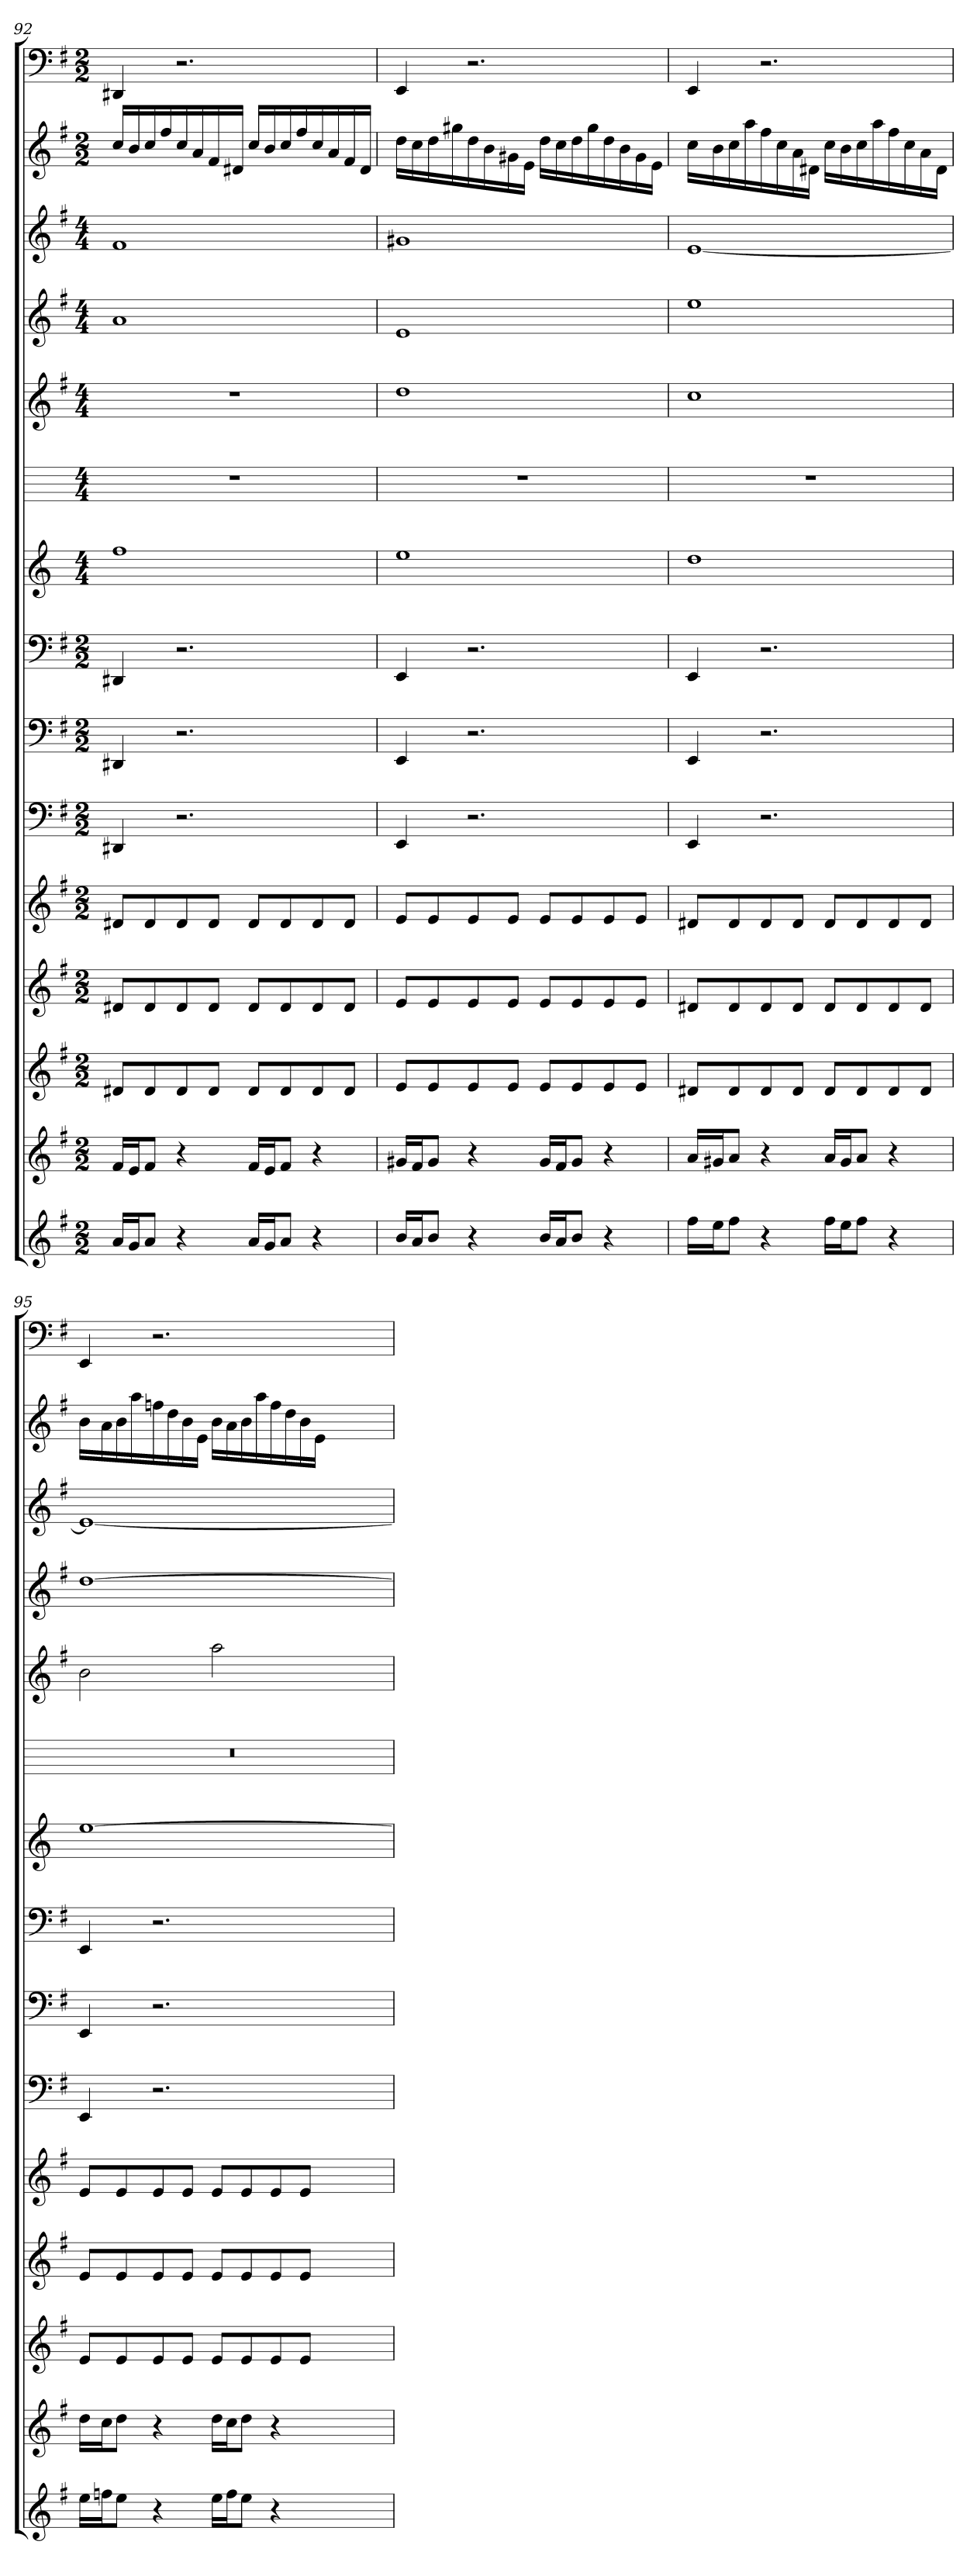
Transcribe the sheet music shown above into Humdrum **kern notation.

**kern	**kern	**kern	**kern	**kern	**kern	**kern	**kern	**kern	**kern	**kern	**kern	**kern	**kern	**kern
*part15	*part14	*part13	*part12	*part11	*part10	*part9	*part8	*part7	*part6	*part5	*part4	*part3	*part2	*part1
*staff15	*staff14	*staff13	*staff12	*staff11	*staff10	*staff9	*staff8	*staff7	*staff6	*staff5	*staff4	*staff3	*staff2	*staff1
*k[f#]	*k[f#]	*k[f#]	*k[f#]	*k[f#]	*k[f#]	*k[f#]	*k[f#]	*k[]	*k[]	*k[f#]	*k[f#]	*k[f#]	*k[f#]	*k[f#]
*G:	*G:	*G:	*G:	*G:	*G:	*G:	*G:	*	*	*G:	*G:	*G:	*G:	*G:
*M2/2	*M2/2	*M2/2	*M2/2	*M2/2	*M2/2	*M2/2	*M2/2	*M4/4	*M4/4	*M4/4	*M4/4	*M4/4	*M2/2	*M2/2
=92	=92	=92	=92	=92	=92	=92	=92	=92	=92	=92	=92	=92	=92	=92
16aLL	16f#LL	8d#XL	8d#XL	8d#XL	4DD#X	4DD#X	4DD#X	1ff	1r	1r	1a	1f#	16ccLL	4DD#X
16gJ	16eJ	.	.	.	.	.	.	.	.	.	.	.	16b	.
8aJ	8f#J	8d#	8d#	8d#	.	.	.	.	.	.	.	.	16cc	.
.	.	.	.	.	.	.	.	.	.	.	.	.	16ff#	.
4r	4r	8d#	8d#	8d#	2.r	2.r	2.r	.	.	.	.	.	16cc	2.r
.	.	.	.	.	.	.	.	.	.	.	.	.	16a	.
.	.	8d#J	8d#J	8d#J	.	.	.	.	.	.	.	.	16f#	.
.	.	.	.	.	.	.	.	.	.	.	.	.	16d#XJJ	.
16aLL	16f#LL	8d#L	8d#L	8d#L	.	.	.	.	.	.	.	.	16ccLL	.
16gJ	16eJ	.	.	.	.	.	.	.	.	.	.	.	16b	.
8aJ	8f#J	8d#	8d#	8d#	.	.	.	.	.	.	.	.	16cc	.
.	.	.	.	.	.	.	.	.	.	.	.	.	16ff#	.
4r	4r	8d#	8d#	8d#	.	.	.	.	.	.	.	.	16cc	.
.	.	.	.	.	.	.	.	.	.	.	.	.	16a	.
.	.	8d#J	8d#J	8d#J	.	.	.	.	.	.	.	.	16f#	.
.	.	.	.	.	.	.	.	.	.	.	.	.	16d#JJ	.
=93	=93	=93	=93	=93	=93	=93	=93	=93	=93	=93	=93	=93	=93	=93
16bLL	16g#XLL	8eL	8eL	8eL	4EE	4EE	4EE	1ee	1r	1dd	1e	1g#X	16ddLL	4EE
16aJ	16f#J	.	.	.	.	.	.	.	.	.	.	.	16cc	.
8bJ	8g#J	8e	8e	8e	.	.	.	.	.	.	.	.	16dd	.
.	.	.	.	.	.	.	.	.	.	.	.	.	16gg#X	.
4r	4r	8e	8e	8e	2.r	2.r	2.r	.	.	.	.	.	16dd	2.r
.	.	.	.	.	.	.	.	.	.	.	.	.	16b	.
.	.	8eJ	8eJ	8eJ	.	.	.	.	.	.	.	.	16g#X	.
.	.	.	.	.	.	.	.	.	.	.	.	.	16eJJ	.
16bLL	16g#LL	8eL	8eL	8eL	.	.	.	.	.	.	.	.	16ddLL	.
16aJ	16f#J	.	.	.	.	.	.	.	.	.	.	.	16cc	.
8bJ	8g#J	8e	8e	8e	.	.	.	.	.	.	.	.	16dd	.
.	.	.	.	.	.	.	.	.	.	.	.	.	16gg#	.
4r	4r	8e	8e	8e	.	.	.	.	.	.	.	.	16dd	.
.	.	.	.	.	.	.	.	.	.	.	.	.	16b	.
.	.	8eJ	8eJ	8eJ	.	.	.	.	.	.	.	.	16g#	.
.	.	.	.	.	.	.	.	.	.	.	.	.	16eJJ	.
=94	=94	=94	=94	=94	=94	=94	=94	=94	=94	=94	=94	=94	=94	=94
16ff#LL	16aLL	8d#XL	8d#XL	8d#XL	4EE	4EE	4EE	1dd	1r	1cc	1ee	[1e	16ccLL	4EE
16eeJ	16g#XJ	.	.	.	.	.	.	.	.	.	.	.	16b	.
8ff#J	8aJ	8d#	8d#	8d#	.	.	.	.	.	.	.	.	16cc	.
.	.	.	.	.	.	.	.	.	.	.	.	.	16aa	.
4r	4r	8d#	8d#	8d#	2.r	2.r	2.r	.	.	.	.	.	16ff#	2.r
.	.	.	.	.	.	.	.	.	.	.	.	.	16cc	.
.	.	8d#J	8d#J	8d#J	.	.	.	.	.	.	.	.	16a	.
.	.	.	.	.	.	.	.	.	.	.	.	.	16d#XJJ	.
16ff#LL	16aLL	8d#L	8d#L	8d#L	.	.	.	.	.	.	.	.	16ccLL	.
16eeJ	16g#J	.	.	.	.	.	.	.	.	.	.	.	16b	.
8ff#J	8aJ	8d#	8d#	8d#	.	.	.	.	.	.	.	.	16cc	.
.	.	.	.	.	.	.	.	.	.	.	.	.	16aa	.
4r	4r	8d#	8d#	8d#	.	.	.	.	.	.	.	.	16ff#	.
.	.	.	.	.	.	.	.	.	.	.	.	.	16cc	.
.	.	8d#J	8d#J	8d#J	.	.	.	.	.	.	.	.	16a	.
.	.	.	.	.	.	.	.	.	.	.	.	.	16d#JJ	.
=95	=95	=95	=95	=95	=95	=95	=95	=95	=95	=95	=95	=95	=95	=95
16eeLL	16ddLL	8eL	8eL	8eL	4EE	4EE	4EE	[1ee	1r	2b	[1dd	1e_	16bLL	4EE
16ffnJ	16ccJ	.	.	.	.	.	.	.	.	.	.	.	16a	.
8eeJ	8ddJ	8e	8e	8e	.	.	.	.	.	.	.	.	16b	.
.	.	.	.	.	.	.	.	.	.	.	.	.	16aa	.
4r	4r	8e	8e	8e	2.r	2.r	2.r	.	.	.	.	.	16ffn	2.r
.	.	.	.	.	.	.	.	.	.	.	.	.	16dd	.
.	.	8eJ	8eJ	8eJ	.	.	.	.	.	.	.	.	16b	.
.	.	.	.	.	.	.	.	.	.	.	.	.	16eJJ	.
16eeLL	16ddLL	8eL	8eL	8eL	.	.	.	.	.	2aa	.	.	16bLL	.
16ffJ	16ccJ	.	.	.	.	.	.	.	.	.	.	.	16a	.
8eeJ	8ddJ	8e	8e	8e	.	.	.	.	.	.	.	.	16b	.
.	.	.	.	.	.	.	.	.	.	.	.	.	16aa	.
4r	4r	8e	8e	8e	.	.	.	.	.	.	.	.	16ff	.
.	.	.	.	.	.	.	.	.	.	.	.	.	16dd	.
.	.	8eJ	8eJ	8eJ	.	.	.	.	.	.	.	.	16b	.
.	.	.	.	.	.	.	.	.	.	.	.	.	16eJJ	.
=	=	=	=	=	=	=	=	=	=	=	=	=	=	=
*-	*-	*-	*-	*-	*-	*-	*-	*-	*-	*-	*-	*-	*-	*-
